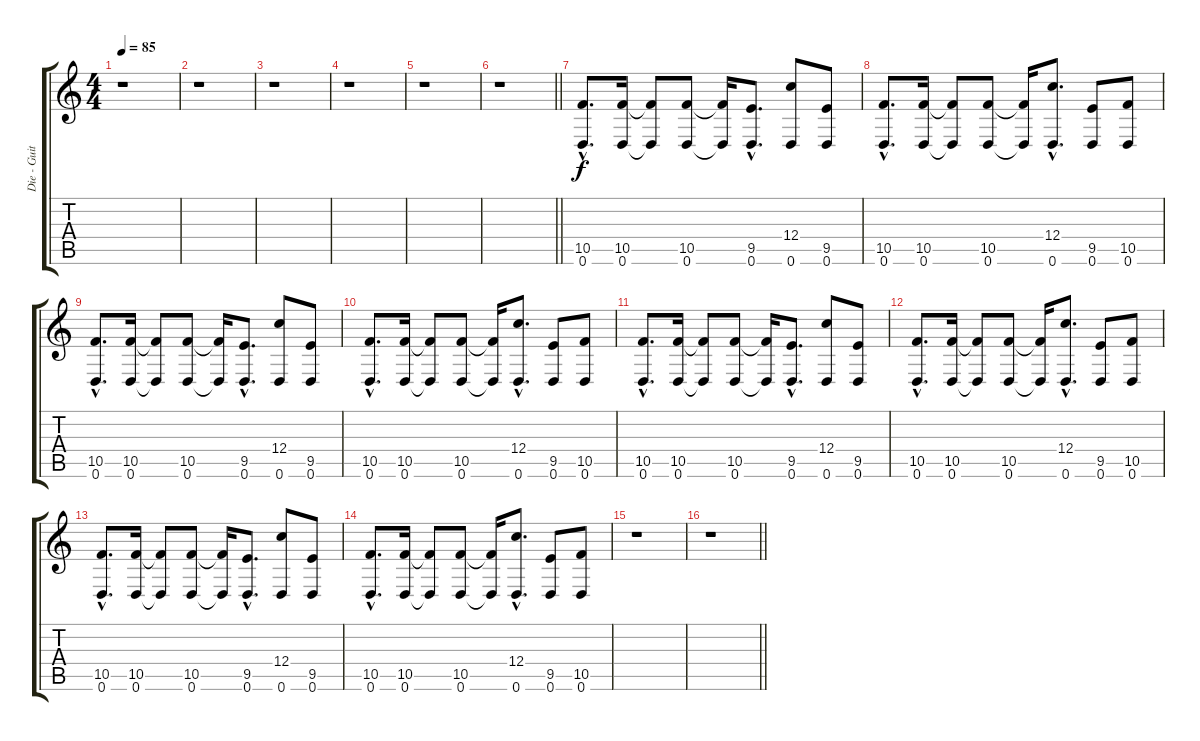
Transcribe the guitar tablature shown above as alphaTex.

\track ("Die - Guitar 1" "Die - Guit") {instrument electricguitarclean}
\staff {score tabs}
\tuning (D4 A3 F3 C3 G2 D2) {hide}
\ts (4 4)
\tempo 85
\clef g2
\ks c
r.1{dy f} |
r.1 |
r.1 |
r.1 |
r.1 |
\barLineRight lightlight
r.1 |
(10.5{hac} 0.6{hac}).8{d} (10.5 0.6).16 (10.5{t} 0.6{t}).8 (10.5 0.6).8 (10.5{t} 0.6{t}).16 (9.5{hac} 0.6{hac}).8{d} (12.4 0.6).8 (9.5 0.6).8 |
(10.5{hac} 0.6{hac}).8{d} (10.5 0.6).16 (10.5{t} 0.6{t}).8 (10.5 0.6).8 (10.5{t} 0.6{t}).16 (12.4{hac} 0.6{hac}).8{d} (9.5 0.6).8 (10.5 0.6).8 |
(10.5{hac} 0.6{hac}).8{d} (10.5 0.6).16 (10.5{t} 0.6{t}).8 (10.5 0.6).8 (10.5{t} 0.6{t}).16 (9.5{hac} 0.6{hac}).8{d} (12.4 0.6).8 (9.5 0.6).8 |
(10.5{hac} 0.6{hac}).8{d} (10.5 0.6).16 (10.5{t} 0.6{t}).8 (10.5 0.6).8 (10.5{t} 0.6{t}).16 (12.4{hac} 0.6{hac}).8{d} (9.5 0.6).8 (10.5 0.6).8 |
(10.5{hac} 0.6{hac}).8{d} (10.5 0.6).16 (10.5{t} 0.6{t}).8 (10.5 0.6).8 (10.5{t} 0.6{t}).16 (9.5{hac} 0.6{hac}).8{d} (12.4 0.6).8 (9.5 0.6).8 |
(10.5{hac} 0.6{hac}).8{d} (10.5 0.6).16 (10.5{t} 0.6{t}).8 (10.5 0.6).8 (10.5{t} 0.6{t}).16 (12.4{hac} 0.6{hac}).8{d} (9.5 0.6).8 (10.5 0.6).8 |
(10.5{hac} 0.6{hac}).8{d} (10.5 0.6).16 (10.5{t} 0.6{t}).8 (10.5 0.6).8 (10.5{t} 0.6{t}).16 (9.5{hac} 0.6{hac}).8{d} (12.4 0.6).8 (9.5 0.6).8 |
(10.5{hac} 0.6{hac}).8{d} (10.5 0.6).16 (10.5{t} 0.6{t}).8 (10.5 0.6).8 (10.5{t} 0.6{t}).16 (12.4{hac} 0.6{hac}).8{d} (9.5 0.6).8 (10.5 0.6).8 |
r.1 |
\barLineRight lightlight
r.1
